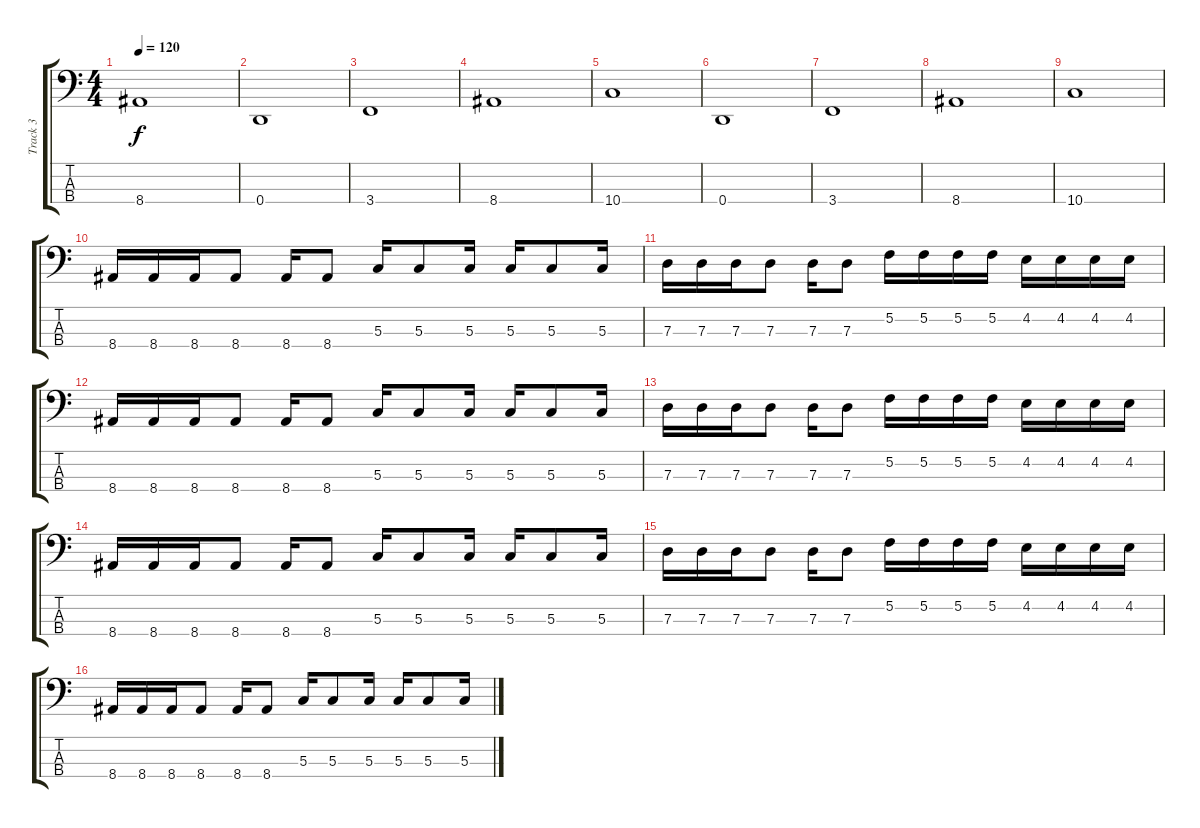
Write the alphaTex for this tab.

\track ("Track 3" "Track 3") {instrument electricbassfinger}
\staff {score tabs}
\tuning (F2 C2 G1 D1) {hide}
\ts (4 4)
\tempo 120
\clef f4
\ks c
8.4{t}.1{dy f} |
0.4.1 |
3.4.1 |
8.4.1 |
10.4.1 |
0.4.1 |
3.4.1 |
8.4.1 |
10.4.1 |
8.4.16 8.4.16 8.4.16 8.4.8 8.4.16 8.4.8 5.3.16 5.3.8 5.3.16 5.3.16 5.3.8 5.3.16 |
7.3.16 7.3.16 7.3.16 7.3.8 7.3.16 7.3.8 5.2.16 5.2.16 5.2.16 5.2.16 4.2.16 4.2.16 4.2.16 4.2.16 |
8.4.16 8.4.16 8.4.16 8.4.8 8.4.16 8.4.8 5.3.16 5.3.8 5.3.16 5.3.16 5.3.8 5.3.16 |
7.3.16 7.3.16 7.3.16 7.3.8 7.3.16 7.3.8 5.2.16 5.2.16 5.2.16 5.2.16 4.2.16 4.2.16 4.2.16 4.2.16 |
8.4.16{volume 0} 8.4.16 8.4.16 8.4.8 8.4.16 8.4.8 5.3.16 5.3.8 5.3.16 5.3.16 5.3.8 5.3.16 |
7.3.16 7.3.16 7.3.16 7.3.8 7.3.16 7.3.8 5.2.16 5.2.16 5.2.16 5.2.16 4.2.16 4.2.16 4.2.16 4.2.16 |
8.4.16 8.4.16 8.4.16 8.4.8 8.4.16 8.4.8 5.3.16 5.3.8 5.3.16 5.3.16 5.3.8 5.3.16
